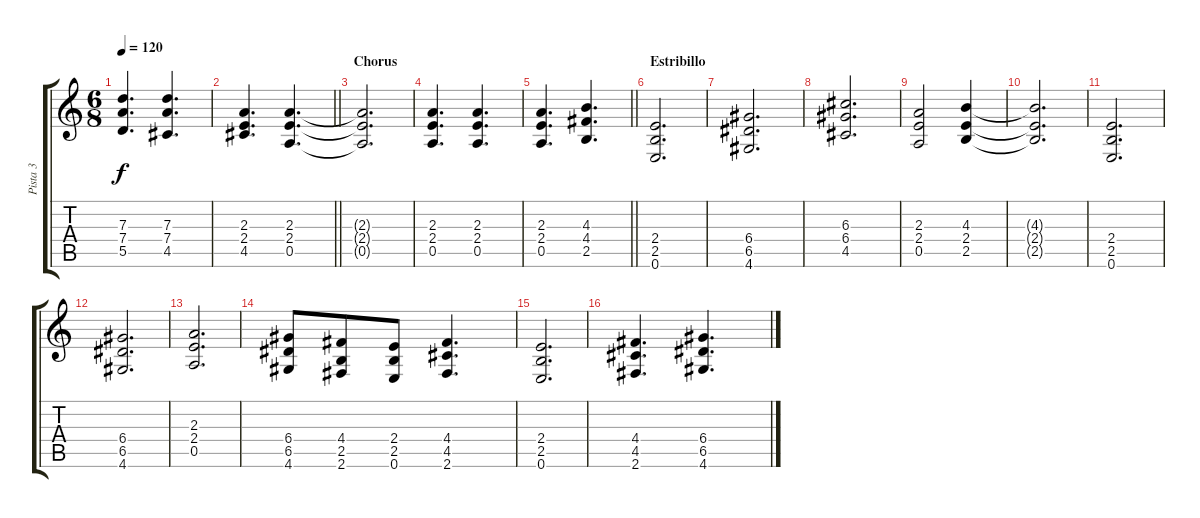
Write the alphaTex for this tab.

\track ("Pista 3" "Pista 3") {instrument distortionguitar}
\staff {score tabs}
\tuning (E4 B3 G3 D3 A2 E2) {hide}
\ts (6 8)
\tempo 120
\clef g2
\ks c
(7.3 7.4 5.5).4{d dy f} (7.3 7.4 4.5).4{d} |
\barLineRight lightlight
(2.3 2.4 4.5).4{d} (2.3 2.4 0.5).4{d} |
\section ("" "Chorus")
(2.3{t} 2.4{t} 0.5{t}).2{d} |
(2.3 2.4 0.5).4{d} (2.3 2.4 0.5).4{d} |
\barLineRight lightlight
(2.3 2.4 0.5).4{d} (4.3 4.4 2.5).4{d} |
\section ("" "Estribillo")
(2.4 2.5 0.6).2{d} |
(6.4 6.5 4.6).2{d} |
(6.3 6.4 4.5).2{d} |
(2.3 2.4 0.5).2 (4.3 2.4 2.5).4 |
(4.3{t} 2.4{t} 2.5{t}).2{d} |
(2.4 2.5 0.6).2{d} |
(6.4 6.5 4.6).2{d} |
(2.3 2.4 0.5).2{d} |
(6.4 6.5 4.6).8 (4.4 2.5 2.6).8 (2.4 2.5 0.6).8 (4.4 4.5 2.6).4{d} |
(2.4 2.5 0.6).2{d} |
(4.4 4.5 2.6).4{d} (6.4 6.5 4.6).4{d}
